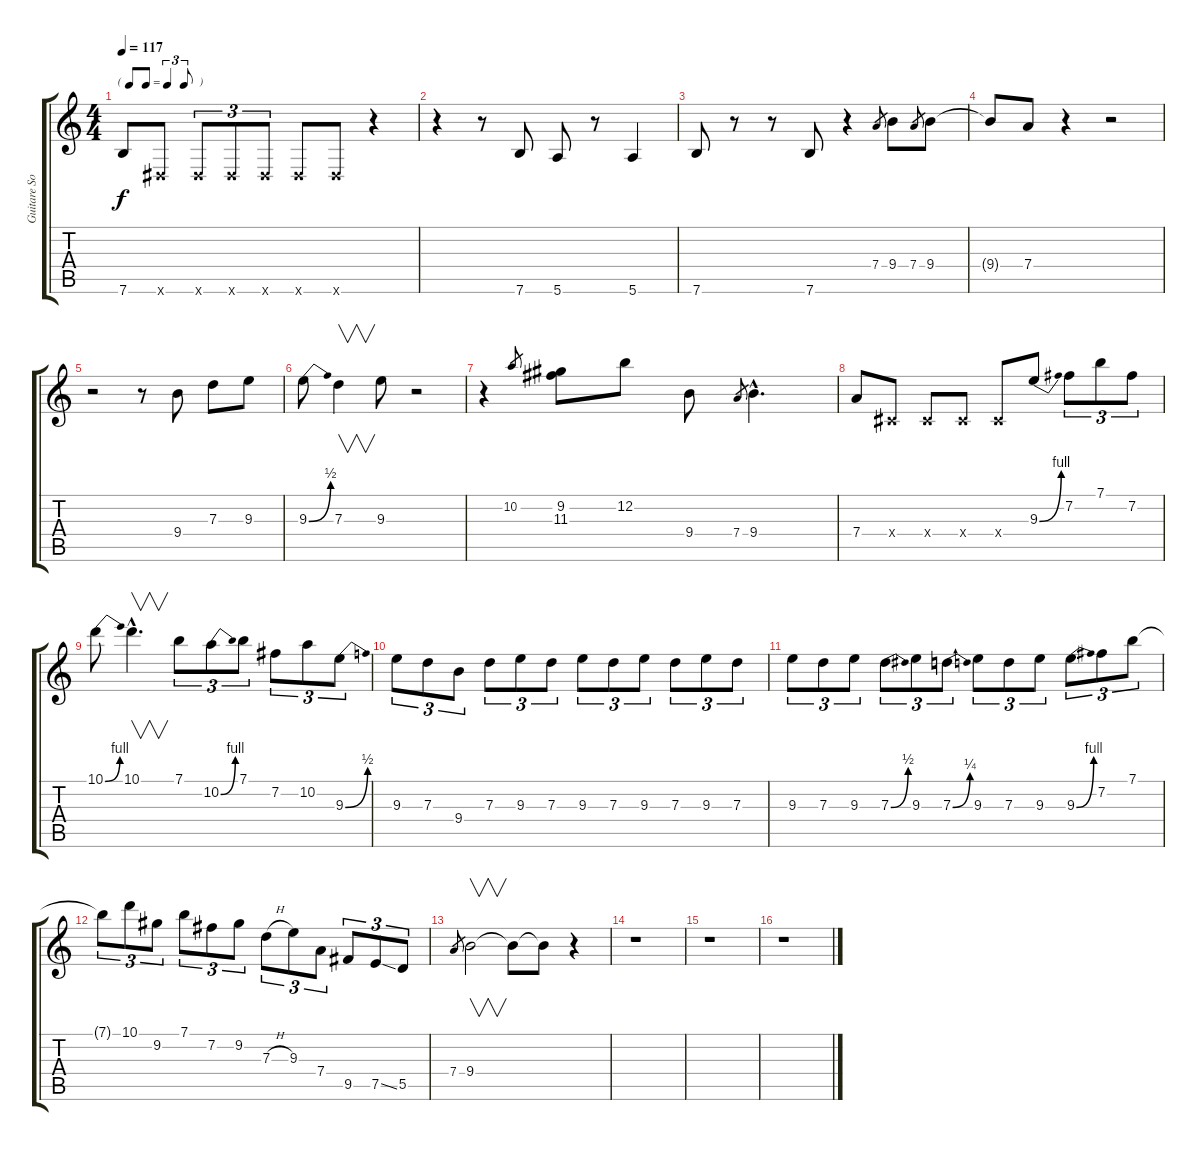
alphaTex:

\track ("Guitare Solo" "Guitare So") {instrument distortionguitar}
\staff {score tabs}
\tuning (E4 B3 G3 D3 A2 E2) {hide}
\ts (4 4)
\tf triplet8th
\tempo 117
\clef g2
\ks c
7.6.8{dy f} -1.6{x}.8 -1.6{x}.8{tu (3 2)} -1.6{x}.8{tu (3 2)} -1.6{x}.8{tu (3 2)} -1.6{x}.8 -1.6{x}.8 r.4 |
r.4 r.8 7.6.8 5.6.8 r.8 5.6.4 |
7.6.8 r.8 r.8 7.6.8 r.4 7.4.8{gr} 9.4.8 7.4.8{gr} 9.4.8 |
9.4{t}.8 7.4.8 r.4 r.2 |
r.2 r.8 9.4.8 7.3.8 9.3.8 |
9.3{be (bend 0 0 60 2)}.8 7.3.4{v} 9.3.8 r.2 |
r.4 10.2.8{gr} (9.2 11.3).8 12.2.8 9.4.8 7.4.8{gr} 9.4{hac}.4{d} |
7.4.8 -1.4{x}.8 -1.4{x}.8 -1.4{x}.8 -1.4{x}.8 9.3{be (bend 0 0 60 4)}.8 7.2.8{tu (3 2)} 7.1.8{tu (3 2)} 7.2.8{tu (3 2)} |
10.1{be (bend 0 0 60 4)}.8 10.1{hac}.4{v d} 7.1.8{tu (3 2)} 10.2{be (bend 0 0 60 4)}.8{tu (3 2)} 7.1.8{tu (3 2)} 7.2.8{tu (3 2)} 10.2.8{tu (3 2)} 9.3{be (bend 0 0 60 2)}.8{tu (3 2)} |
9.3.8{tu (3 2)} 7.3.8{tu (3 2)} 9.4.8{tu (3 2)} 7.3.8{tu (3 2)} 9.3.8{tu (3 2)} 7.3.8{tu (3 2)} 9.3.8{tu (3 2)} 7.3.8{tu (3 2)} 9.3.8{tu (3 2)} 7.3.8{tu (3 2)} 9.3.8{tu (3 2)} 7.3.8{tu (3 2)} |
9.3.8{tu (3 2)} 7.3.8{tu (3 2)} 9.3.8{tu (3 2)} 7.3{be (bend 0 0 60 2)}.8{tu (3 2)} 9.3.8{tu (3 2)} 7.3{be (bend 0 0 60 1)}.8{tu (3 2)} 9.3.8{tu (3 2)} 7.3.8{tu (3 2)} 9.3.8{tu (3 2)} 9.3{be (bend 0 0 60 4)}.8{tu (3 2)} 7.2.8{tu (3 2)} 7.1.8{tu (3 2)} |
7.1{t}.8{tu (3 2)} 10.1.8{tu (3 2)} 9.2.8{tu (3 2)} 7.1.8{tu (3 2)} 7.2.8{tu (3 2)} 9.2.8{tu (3 2)} 7.3{h}.8{tu (3 2)} 9.3.8{tu (3 2)} 7.4.8{tu (3 2)} 9.5.8{tu (3 2)} 7.5{ss}.8{tu (3 2)} 5.5.8{tu (3 2)} |
7.4.8{gr} 9.4.2{v} 9.4{t}.8 9.4{t}.8 r.4 |
r.1 |
r.1 |
r.1
